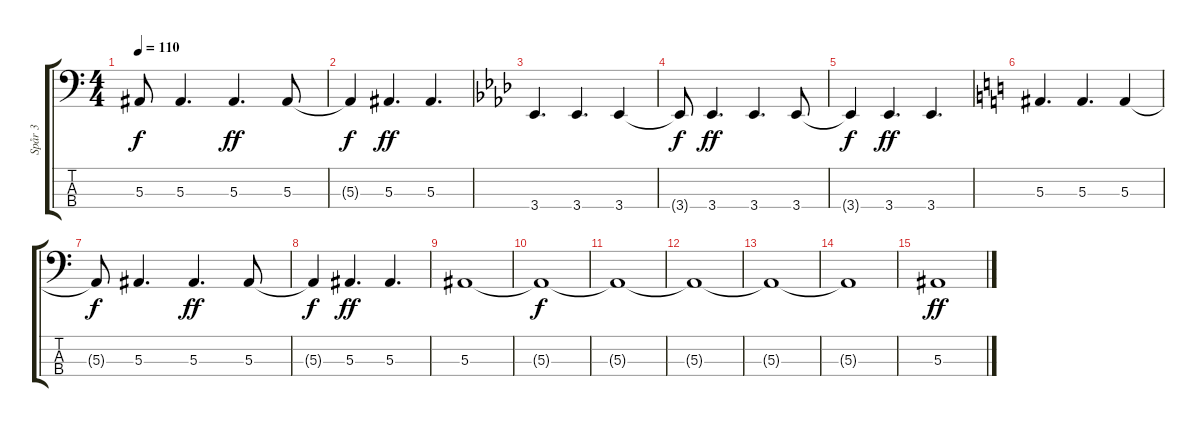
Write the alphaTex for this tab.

\track ("Spår 3" "Spår 3") {instrument electricbassfinger}
\staff {score tabs}
\tuning (Eb2 Bb1 F1 C1) {hide}
\ts (4 4)
\tempo 110
\clef f4
\ks c
5.3{t}.8{dy f} 5.3.4{d} 5.3.4{d dy ff} 5.3.8 |
5.3{t}.4{dy f} 5.3.4{d dy ff} 5.3.4{d} |
\ks ab
3.4.4{d} 3.4.4{d} 3.4.4 |
3.4{t}.8{dy f} 3.4.4{d dy ff} 3.4.4{d} 3.4.8 |
3.4{t}.4{dy f} 3.4.4{d dy ff} 3.4.4{d} |
\ks c
5.3.4{d} 5.3.4{d} 5.3.4 |
5.3{t}.8{dy f} 5.3.4{d} 5.3.4{d dy ff} 5.3.8 |
5.3{t}.4{dy f} 5.3.4{d dy ff} 5.3.4{d} |
5.3.1 |
5.3{t}.1{dy f} |
5.3{t}.1 |
5.3{t}.1 |
5.3{t}.1 |
5.3{t}.1 |
5.3.1{dy ff}
